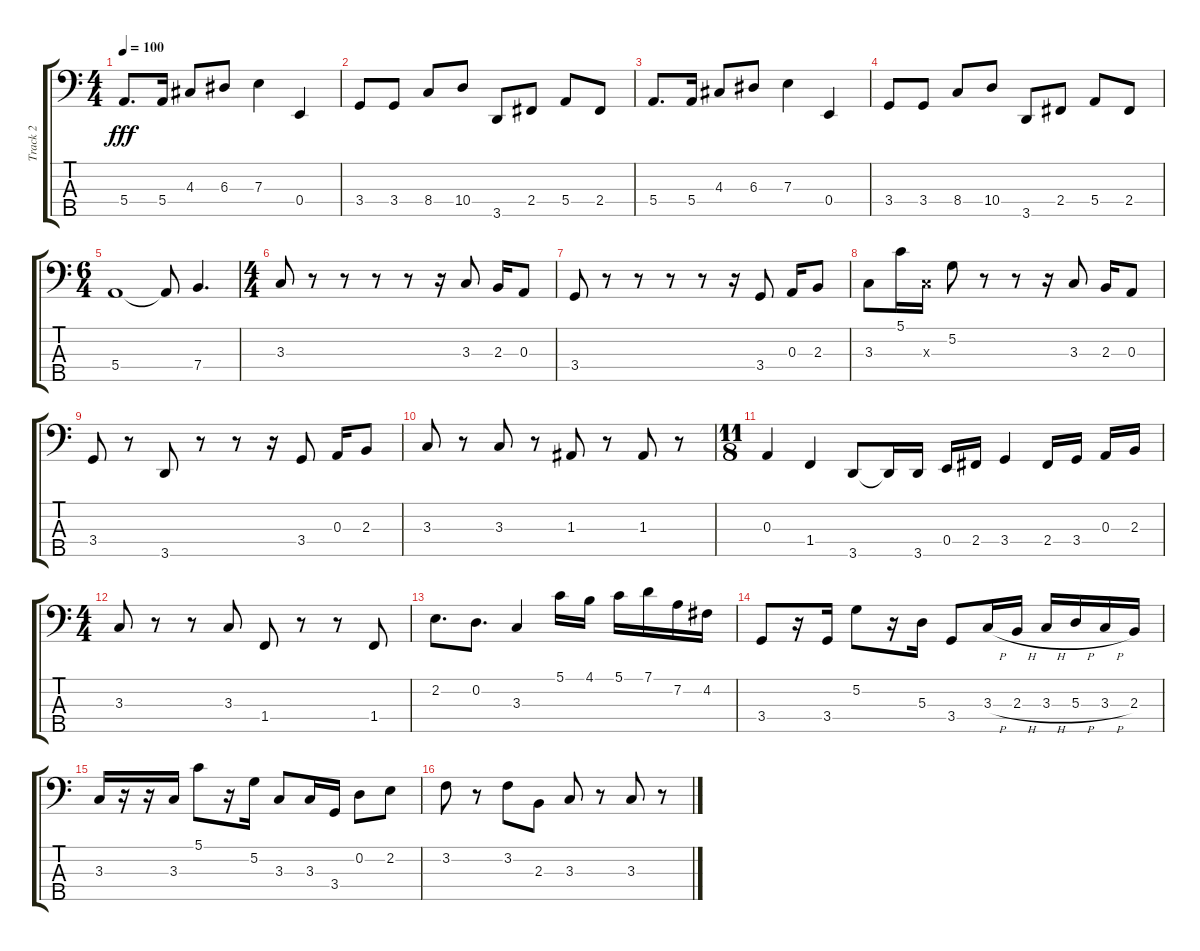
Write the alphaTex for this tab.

\track ("Track 2" "Track 2") {instrument fretlessbass}
\staff {score tabs}
\tuning (G2 D2 A1 E1 B0) {hide}
\ts (4 4)
\tempo 100
\clef f4
\ks c
5.4.8{d dy fff} 5.4.16 4.3.8 6.3.8 7.3.4 0.4.4 |
3.4.8 3.4.8 8.4.8 10.4.8 3.5.8 2.4.8 5.4.8 2.4.8 |
5.4.8{d} 5.4.16 4.3.8 6.3.8 7.3.4 0.4.4 |
3.4.8 3.4.8 8.4.8 10.4.8 3.5.8 2.4.8 5.4.8 2.4.8 |
\ts (6 4)
5.4.1 5.4{t}.8 7.4.4{d} |
\ts (4 4)
3.3.8 r.8 r.8 r.8 r.8 r.16 3.3.8 2.3.16 0.3.8 |
3.4.8 r.8 r.8 r.8 r.8 r.16 3.4.8 0.3.16 2.3.8 |
3.3.8 5.1.16 3.3{x}.16 5.2.8 r.8 r.8 r.16 3.3.8 2.3.16 0.3.8 |
3.4.8 r.8 3.5.8 r.8 r.8 r.16 3.4.8 0.3.16 2.3.8 |
3.3.8 r.8 3.3.8 r.8 1.3.8 r.8 1.3.8 r.8 |
\ts (11 8)
0.3.4 1.4.4 3.5.8 3.5{t}.16 3.5.16 0.4.16 2.4.16 3.4.4 2.4.16 3.4.16 0.3.16 2.3.16 |
\ts (4 4)
3.3.8 r.8 r.8 3.3.8 1.4.8 r.8 r.8 1.4.8 |
2.2.8{d} 0.2.8{d} 3.3.4 5.1.16 4.1.16 5.1.16 7.1.16 7.2.16 4.2.16 |
3.4.8 r.16 3.4.16 5.2.8 r.16 5.3.16 3.4.8 3.3{h}.16 2.3{h}.16 3.3{h}.16 5.3{h}.16 3.3{h}.16 2.3.16 |
3.3.16 r.16 r.16 3.3.16 5.1.8 r.16 5.2.16 3.3.8 3.3.16 3.4.16 0.2.8 2.2.8 |
3.2.8 r.8 3.2.8 2.3.8 3.3.8 r.8 3.3.8 r.8
